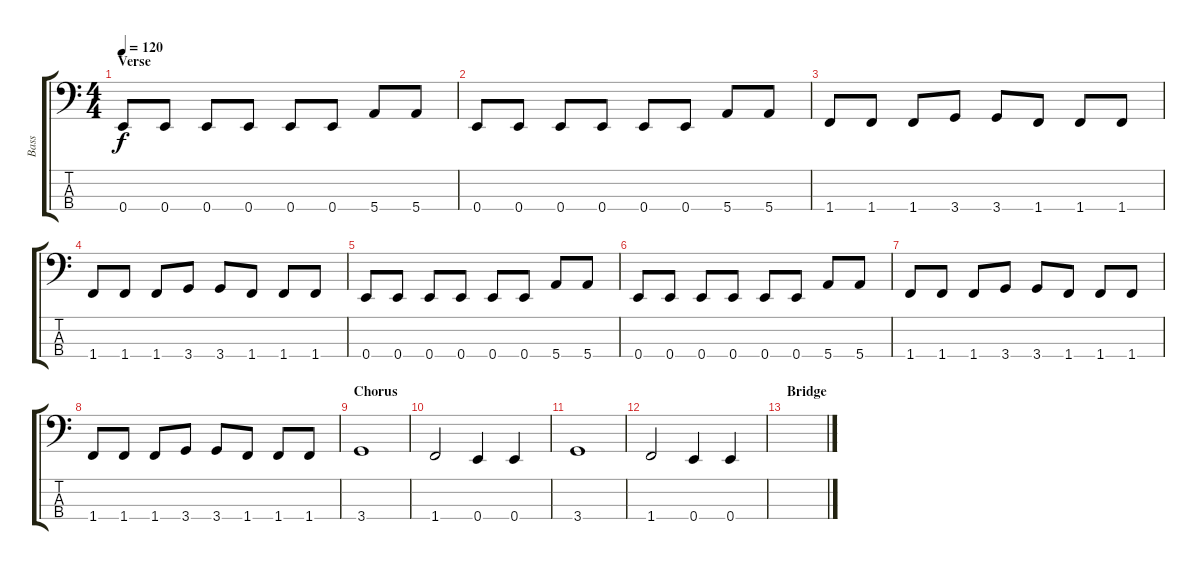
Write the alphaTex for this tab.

\track ("Bass" "Bass") {instrument electricbasspick}
\staff {score tabs}
\tuning (G2 D2 A1 E1) {hide}
\ts (4 4)
\section ("" "Verse")
\tempo 120
\clef f4
\ks c
0.4.8{dy f} 0.4.8 0.4.8 0.4.8 0.4.8 0.4.8 5.4.8 5.4.8 |
0.4.8 0.4.8 0.4.8 0.4.8 0.4.8 0.4.8 5.4.8 5.4.8 |
1.4.8 1.4.8 1.4.8 3.4.8 3.4.8 1.4.8 1.4.8 1.4.8 |
1.4.8 1.4.8 1.4.8 3.4.8 3.4.8 1.4.8 1.4.8 1.4.8 |
0.4.8 0.4.8 0.4.8 0.4.8 0.4.8 0.4.8 5.4.8 5.4.8 |
0.4.8 0.4.8 0.4.8 0.4.8 0.4.8 0.4.8 5.4.8 5.4.8 |
1.4.8 1.4.8 1.4.8 3.4.8 3.4.8 1.4.8 1.4.8 1.4.8 |
1.4.8 1.4.8 1.4.8 3.4.8 3.4.8 1.4.8 1.4.8 1.4.8 |
\section ("" "Chorus")
3.4.1 |
1.4.2 0.4.4 0.4.4 |
3.4.1 |
1.4.2 0.4.4 0.4.4 |
\section ("" "Bridge")
